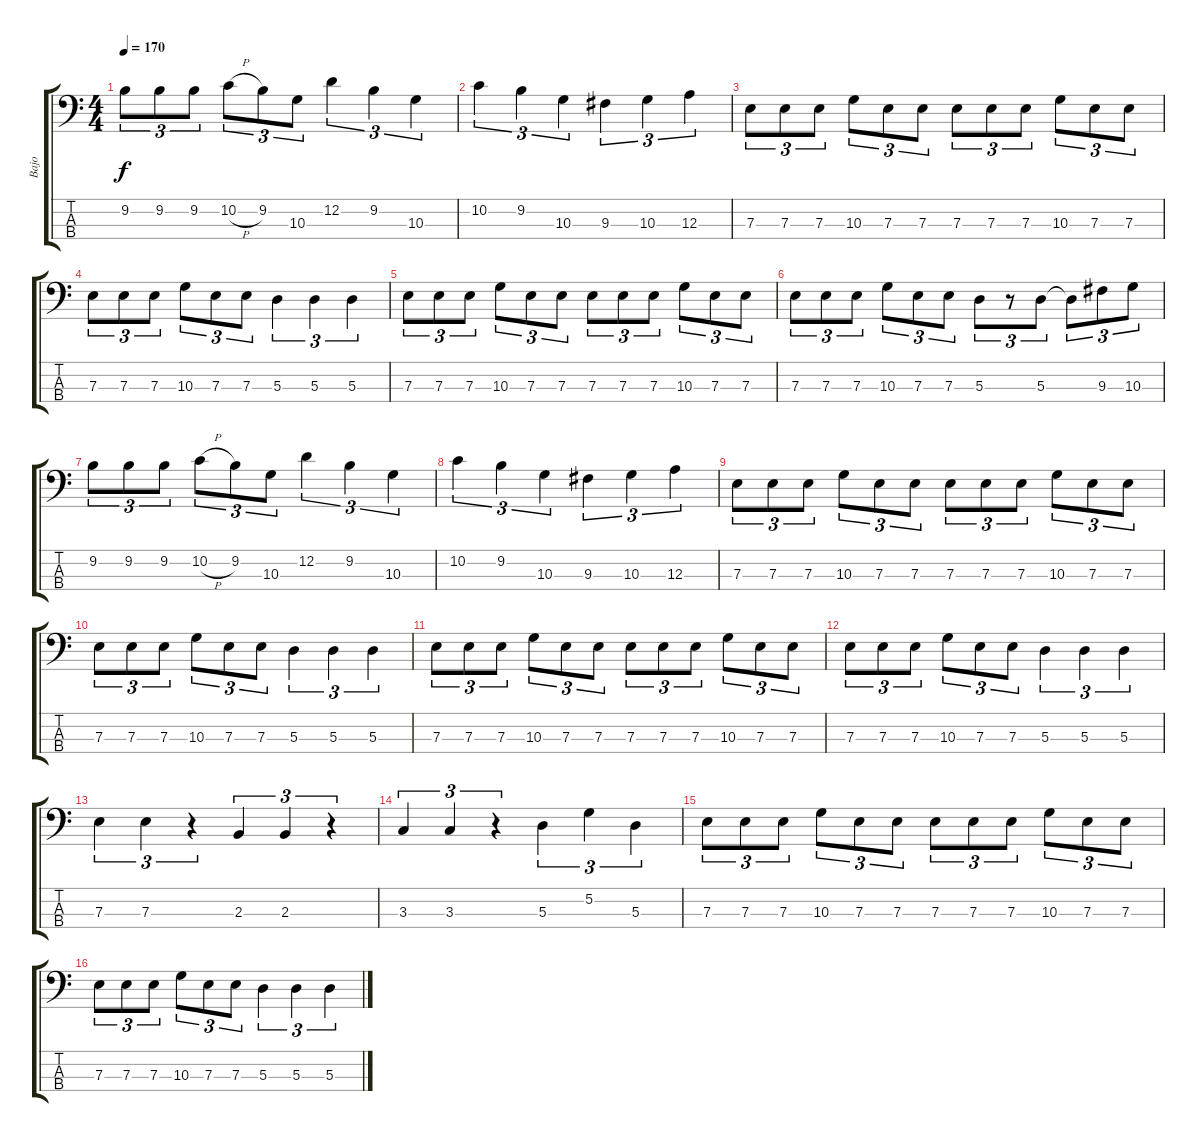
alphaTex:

\track ("Bajo" "Bajo") {instrument electricbassfinger}
\staff {score tabs}
\tuning (G2 D2 A1 E1) {hide}
\ts (4 4)
\tempo 170
\clef f4
\ks c
9.2.8{tu (3 2) dy f} 9.2.8{tu (3 2)} 9.2.8{tu (3 2)} 10.2{h}.8{tu (3 2)} 9.2.8{tu (3 2)} 10.3.8{tu (3 2)} 12.2.4{tu (3 2)} 9.2.4{tu (3 2)} 10.3.4{tu (3 2)} |
10.2.4{tu (3 2)} 9.2.4{tu (3 2)} 10.3.4{tu (3 2)} 9.3.4{tu (3 2)} 10.3.4{tu (3 2)} 12.3.4{tu (3 2)} |
7.3.8{tu (3 2)} 7.3.8{tu (3 2)} 7.3.8{tu (3 2)} 10.3.8{tu (3 2)} 7.3.8{tu (3 2)} 7.3.8{tu (3 2)} 7.3.8{tu (3 2)} 7.3.8{tu (3 2)} 7.3.8{tu (3 2)} 10.3.8{tu (3 2)} 7.3.8{tu (3 2)} 7.3.8{tu (3 2)} |
7.3.8{tu (3 2)} 7.3.8{tu (3 2)} 7.3.8{tu (3 2)} 10.3.8{tu (3 2)} 7.3.8{tu (3 2)} 7.3.8{tu (3 2)} 5.3.4{tu (3 2)} 5.3.4{tu (3 2)} 5.3.4{tu (3 2)} |
7.3.8{tu (3 2)} 7.3.8{tu (3 2)} 7.3.8{tu (3 2)} 10.3.8{tu (3 2)} 7.3.8{tu (3 2)} 7.3.8{tu (3 2)} 7.3.8{tu (3 2)} 7.3.8{tu (3 2)} 7.3.8{tu (3 2)} 10.3.8{tu (3 2)} 7.3.8{tu (3 2)} 7.3.8{tu (3 2)} |
7.3.8{tu (3 2)} 7.3.8{tu (3 2)} 7.3.8{tu (3 2)} 10.3.8{tu (3 2)} 7.3.8{tu (3 2)} 7.3.8{tu (3 2)} 5.3.8{tu (3 2)} r.8{tu (3 2)} 5.3.8{tu (3 2)} 5.3{t}.8{tu (3 2)} 9.3.8{tu (3 2)} 10.3.8{tu (3 2)} |
9.2.8{tu (3 2)} 9.2.8{tu (3 2)} 9.2.8{tu (3 2)} 10.2{h}.8{tu (3 2)} 9.2.8{tu (3 2)} 10.3.8{tu (3 2)} 12.2.4{tu (3 2)} 9.2.4{tu (3 2)} 10.3.4{tu (3 2)} |
10.2.4{tu (3 2)} 9.2.4{tu (3 2)} 10.3.4{tu (3 2)} 9.3.4{tu (3 2)} 10.3.4{tu (3 2)} 12.3.4{tu (3 2)} |
7.3.8{tu (3 2)} 7.3.8{tu (3 2)} 7.3.8{tu (3 2)} 10.3.8{tu (3 2)} 7.3.8{tu (3 2)} 7.3.8{tu (3 2)} 7.3.8{tu (3 2)} 7.3.8{tu (3 2)} 7.3.8{tu (3 2)} 10.3.8{tu (3 2)} 7.3.8{tu (3 2)} 7.3.8{tu (3 2)} |
7.3.8{tu (3 2)} 7.3.8{tu (3 2)} 7.3.8{tu (3 2)} 10.3.8{tu (3 2)} 7.3.8{tu (3 2)} 7.3.8{tu (3 2)} 5.3.4{tu (3 2)} 5.3.4{tu (3 2)} 5.3.4{tu (3 2)} |
7.3.8{tu (3 2)} 7.3.8{tu (3 2)} 7.3.8{tu (3 2)} 10.3.8{tu (3 2)} 7.3.8{tu (3 2)} 7.3.8{tu (3 2)} 7.3.8{tu (3 2)} 7.3.8{tu (3 2)} 7.3.8{tu (3 2)} 10.3.8{tu (3 2)} 7.3.8{tu (3 2)} 7.3.8{tu (3 2)} |
7.3.8{tu (3 2)} 7.3.8{tu (3 2)} 7.3.8{tu (3 2)} 10.3.8{tu (3 2)} 7.3.8{tu (3 2)} 7.3.8{tu (3 2)} 5.3.4{tu (3 2)} 5.3.4{tu (3 2)} 5.3.4{tu (3 2)} |
7.3.4{tu (3 2)} 7.3.4{tu (3 2)} r.4{tu (3 2)} 2.3.4{tu (3 2)} 2.3.4{tu (3 2)} r.4{tu (3 2)} |
3.3.4{tu (3 2)} 3.3.4{tu (3 2)} r.4{tu (3 2)} 5.3.4{tu (3 2)} 5.2.4{tu (3 2)} 5.3.4{tu (3 2)} |
7.3.8{tu (3 2)} 7.3.8{tu (3 2)} 7.3.8{tu (3 2)} 10.3.8{tu (3 2)} 7.3.8{tu (3 2)} 7.3.8{tu (3 2)} 7.3.8{tu (3 2)} 7.3.8{tu (3 2)} 7.3.8{tu (3 2)} 10.3.8{tu (3 2)} 7.3.8{tu (3 2)} 7.3.8{tu (3 2)} |
7.3.8{tu (3 2)} 7.3.8{tu (3 2)} 7.3.8{tu (3 2)} 10.3.8{tu (3 2)} 7.3.8{tu (3 2)} 7.3.8{tu (3 2)} 5.3.4{tu (3 2)} 5.3.4{tu (3 2)} 5.3.4{tu (3 2)}
